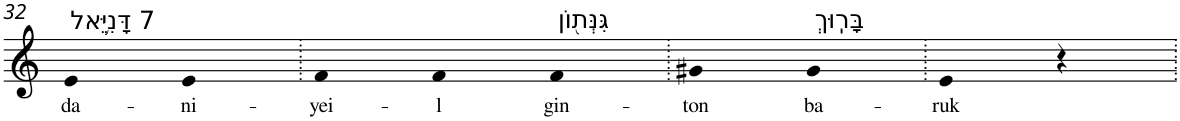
**kern	**text
*part1	*part1
*staff1	*staff1
*I"Piano	*
*I'Pno	*
!!LO:PB:g=z
*clefG2	*
*k[]	*
=32	=32
!LO:TX:a:t=7 דָּנִיֵּ֥אל	!
!	!LO:LY:b
4e	da-
!	!LO:LY:b
4e	-ni-
=33.	=33.
!	!LO:LY:b
4f	-yei-
!	!LO:LY:b
4f	-l
!LO:TX:a:t=גִּנְּת֖וֹן	!
!	!LO:LY:b
4f	gin-
=34.	=34.
!	!LO:LY:b
4g#X	-ton
!LO:TX:a:t=בָּרֽוּךְ	!
!	!LO:LY:b
4g#	ba-
=35.	=35.
!	!LO:LY:b
4e	-ruk
4r	.
=.	=.
*-	*-
